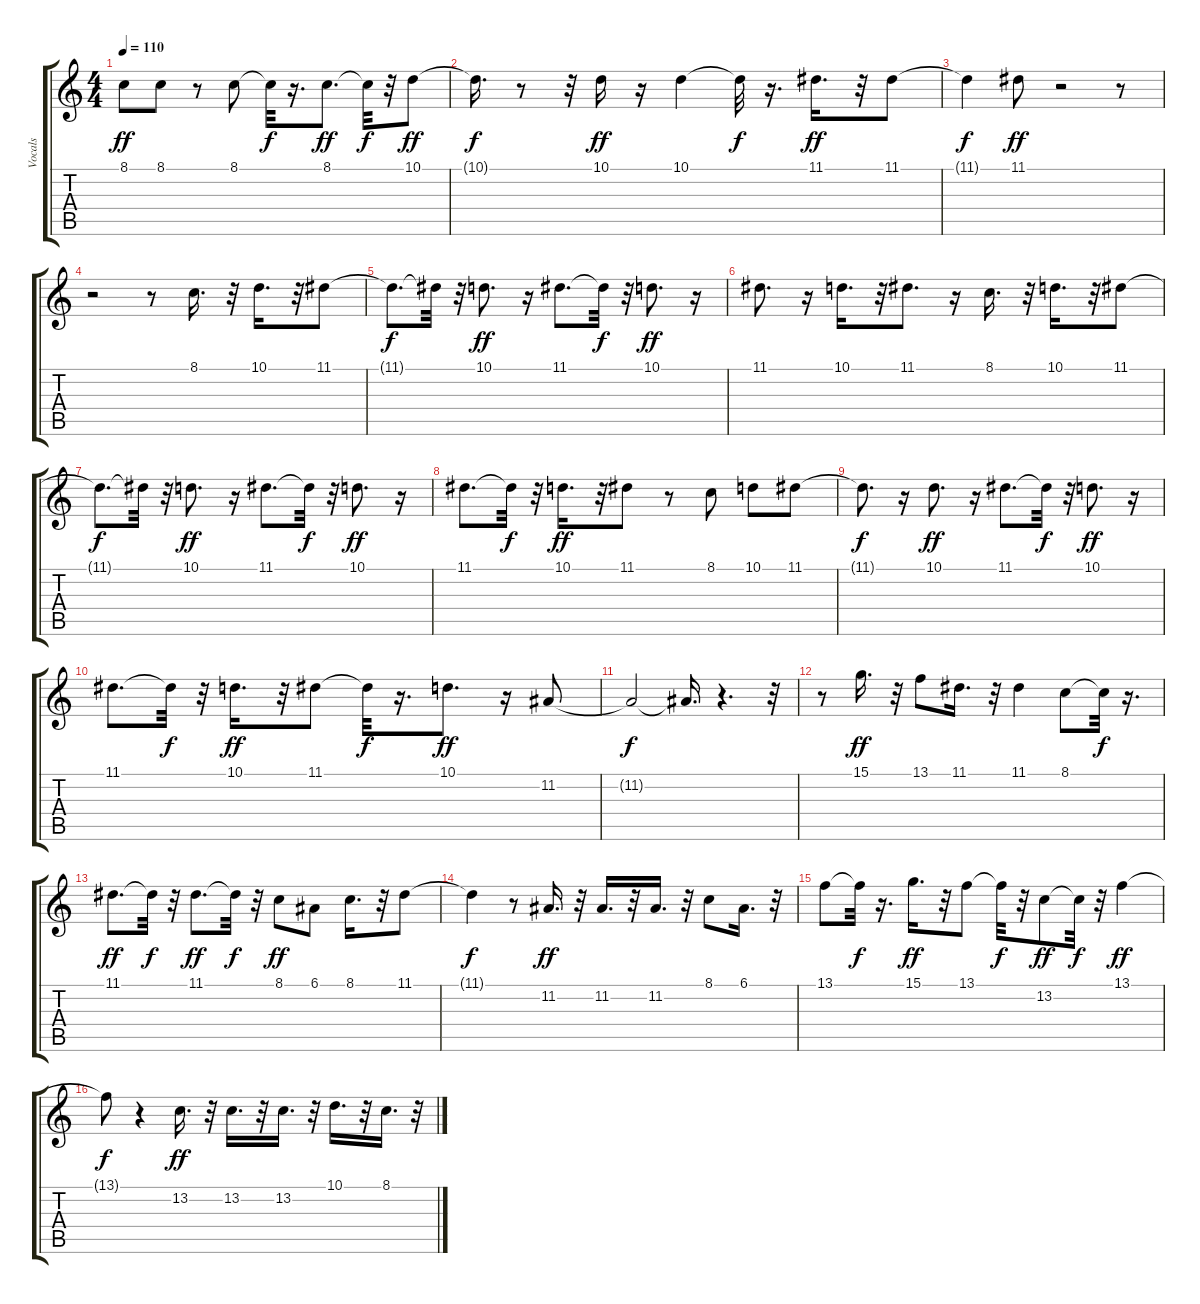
\track ("Vocals" "Vocals") {instrument flute}
\staff {score tabs}
\tuning (E4 B3 G3 D3 A2 E2) {hide}
\ts (4 4)
\tempo 110
\clef g2
\ks c
8.1.8{dy ff} 8.1.8 r.8 8.1.8 8.1{t}.32{dy f} r.16{d} 8.1.8{d dy ff} 8.1{t}.32{dy f} r.32 10.1.8{dy ff} |
10.1{t}.16{d dy f} r.8 r.32 10.1.16{dy ff} r.16 10.1.4 10.1{t}.32{dy f} r.16{d} 11.1.16{d dy ff} r.32 11.1.8 |
11.1{t}.4{dy f} 11.1.8{dy ff} r.2 r.8 |
r.2 r.8 8.1.16{d} r.32 10.1.16{d} r.32 11.1.8 |
11.1{t}.8{d dy f} 11.1{t}.32 r.32 10.1.8{d dy ff} r.16 11.1.8{d} 11.1{t}.32{dy f} r.32 10.1.8{d dy ff} r.16 |
11.1.8{d} r.16 10.1.16{d} r.32 11.1.8{d} r.16 8.1.16{d} r.32 10.1.16{d} r.32 11.1.8 |
11.1{t}.8{d dy f} 11.1{t}.32 r.32 10.1.8{d dy ff} r.16 11.1.8{d} 11.1{t}.32{dy f} r.32 10.1.8{d dy ff} r.16 |
11.1.8{d} 11.1{t}.32{dy f} r.32 10.1.16{d dy ff} r.32 11.1.8 r.8 8.1.8 10.1.8 11.1.8 |
11.1{t}.8{d dy f} r.16 10.1.8{d dy ff} r.16 11.1.8{d} 11.1{t}.32{dy f} r.32 10.1.8{d dy ff} r.16 |
11.1.8{d} 11.1{t}.32{dy f} r.32 10.1.16{d dy ff} r.32 11.1.8 11.1{t}.32{dy f} r.16{d} 10.1.8{d dy ff} r.16 11.2.8 |
11.2{t}.2{dy f} 11.2{t}.16{d} r.4{d} r.32 |
r.8 15.1.16{d dy ff} r.32 13.1.8 11.1.16{d} r.32 11.1.4 8.1.8 8.1{t}.32{dy f} r.16{d} |
11.1.8{d dy ff} 11.1{t}.32{dy f} r.32 11.1.8{d dy ff} 11.1{t}.32{dy f} r.32 8.1.8{dy ff} 6.1.8 8.1.16{d} r.32 11.1.8 |
11.1{t}.4{dy f} r.8 11.2.16{d dy ff} r.32 11.2.16{d} r.32 11.2.16{d} r.32 8.1.8 6.1.16{d} r.32 |
13.1.8 13.1{t}.32{dy f} r.16{d} 15.1.16{d dy ff} r.32 13.1.8 13.1{t}.32{dy f} r.32 13.2.8{dy ff} 13.2{t}.32{dy f} r.32 13.1.4{dy ff} |
13.1{t}.8{dy f} r.4 13.2.16{d dy ff} r.32 13.2.16{d} r.32 13.2.16{d} r.32 10.1.16{d} r.32 8.1.16{d} r.32
